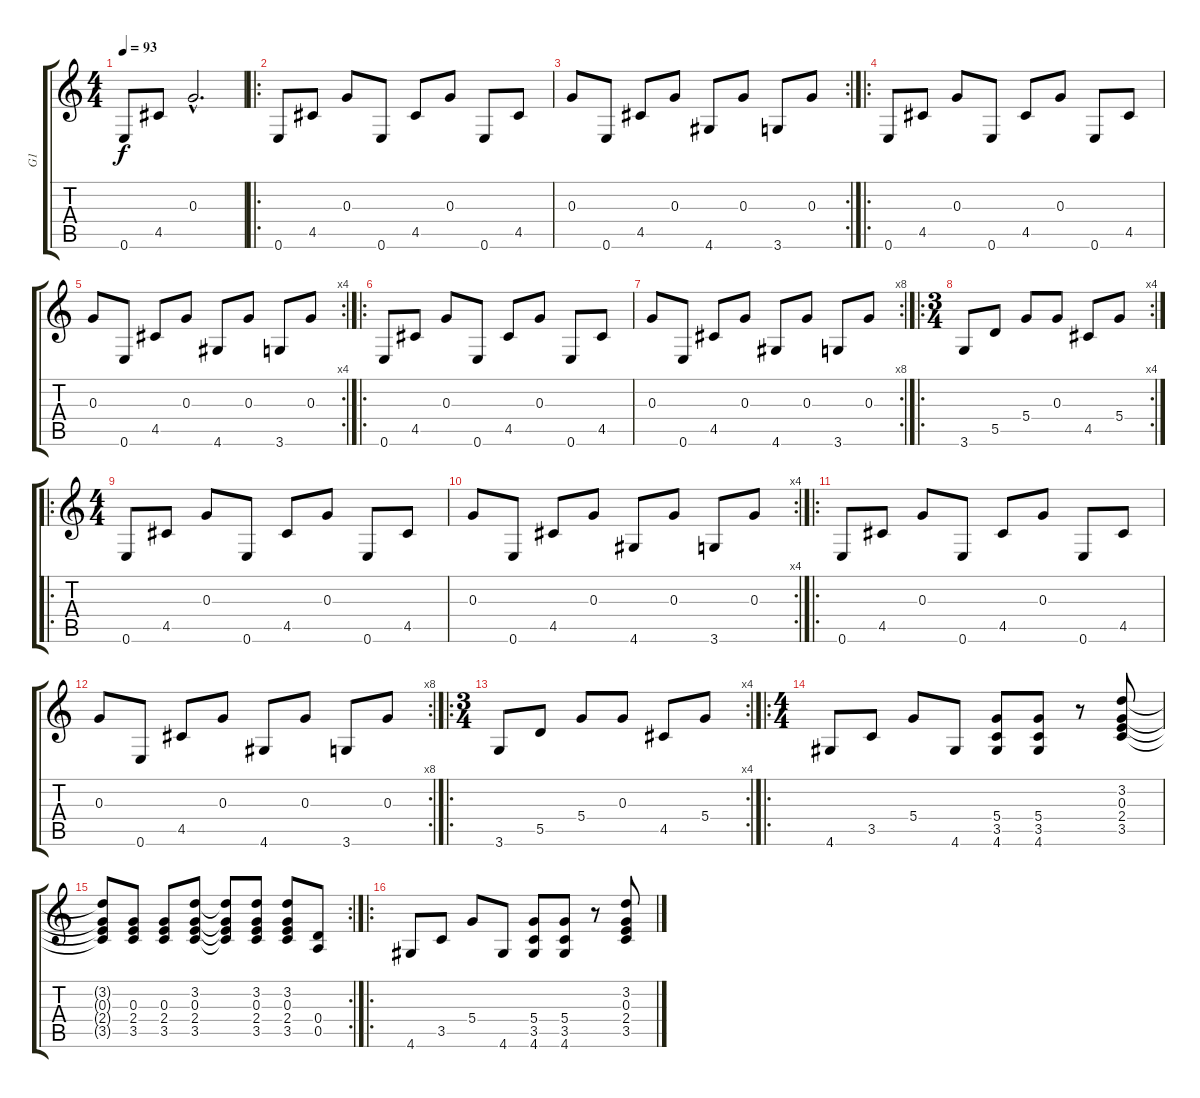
\track ("G1" "G1") {instrument acousticguitarnylon}
\staff {score tabs}
\tuning (E4 B3 G3 D3 A2 E2) {hide}
\ts (4 4)
\tempo 93
\clef g2
\ks c
0.6.8{dy f instrument acousticguitarnylon} 4.5.8 0.3{hac}.2{d} |
\ro
0.6.8 4.5.8 0.3.8 0.6.8 4.5.8 0.3.8 0.6.8 4.5.8 |
\rc 2
0.3.8 0.6.8 4.5.8 0.3.8 4.6.8 0.3.8 3.6.8 0.3.8 |
\ro
0.6.8 4.5.8 0.3.8 0.6.8 4.5.8 0.3.8 0.6.8 4.5.8 |
\rc 4
0.3.8 0.6.8 4.5.8 0.3.8 4.6.8 0.3.8 3.6.8 0.3.8 |
\ro
0.6.8 4.5.8 0.3.8 0.6.8 4.5.8 0.3.8 0.6.8 4.5.8 |
\rc 8
0.3.8 0.6.8 4.5.8 0.3.8 4.6.8 0.3.8 3.6.8 0.3.8 |
\ro
\rc 4
\ts (3 4)
3.6.8 5.5.8 5.4.8 0.3.8 4.5.8 5.4.8 |
\ro
\ts (4 4)
0.6.8 4.5.8 0.3.8 0.6.8 4.5.8 0.3.8 0.6.8 4.5.8 |
\rc 4
0.3.8 0.6.8 4.5.8 0.3.8 4.6.8 0.3.8 3.6.8 0.3.8 |
\ro
0.6.8 4.5.8 0.3.8 0.6.8 4.5.8 0.3.8 0.6.8 4.5.8 |
\rc 8
0.3.8 0.6.8 4.5.8 0.3.8 4.6.8 0.3.8 3.6.8 0.3.8 |
\ro
\rc 4
\ts (3 4)
3.6.8 5.5.8 5.4.8 0.3.8 4.5.8 5.4.8 |
\ro
\ts (4 4)
4.6.8 3.5.8 5.4.8 4.6.8 (5.4 3.5 4.6).8 (5.4 3.5 4.6).8 r.8 (3.2 0.3 2.4 3.5).8 |
\rc 2
(3.2{t} 0.3{t} 2.4{t} 3.5{t}).8 (0.3 2.4 3.5).8 (0.3 2.4 3.5).8 (3.2 0.3 2.4 3.5).8 (3.2{t} 0.3{t} 2.4{t} 3.5{t}).8 (3.2 0.3 2.4 3.5).8 (3.2 0.3 2.4 3.5).8 (0.4 0.5).8 |
\ro
4.6.8 3.5.8 5.4.8 4.6.8 (5.4 3.5 4.6).8 (5.4 3.5 4.6).8 r.8 (3.2 0.3 2.4 3.5).8
